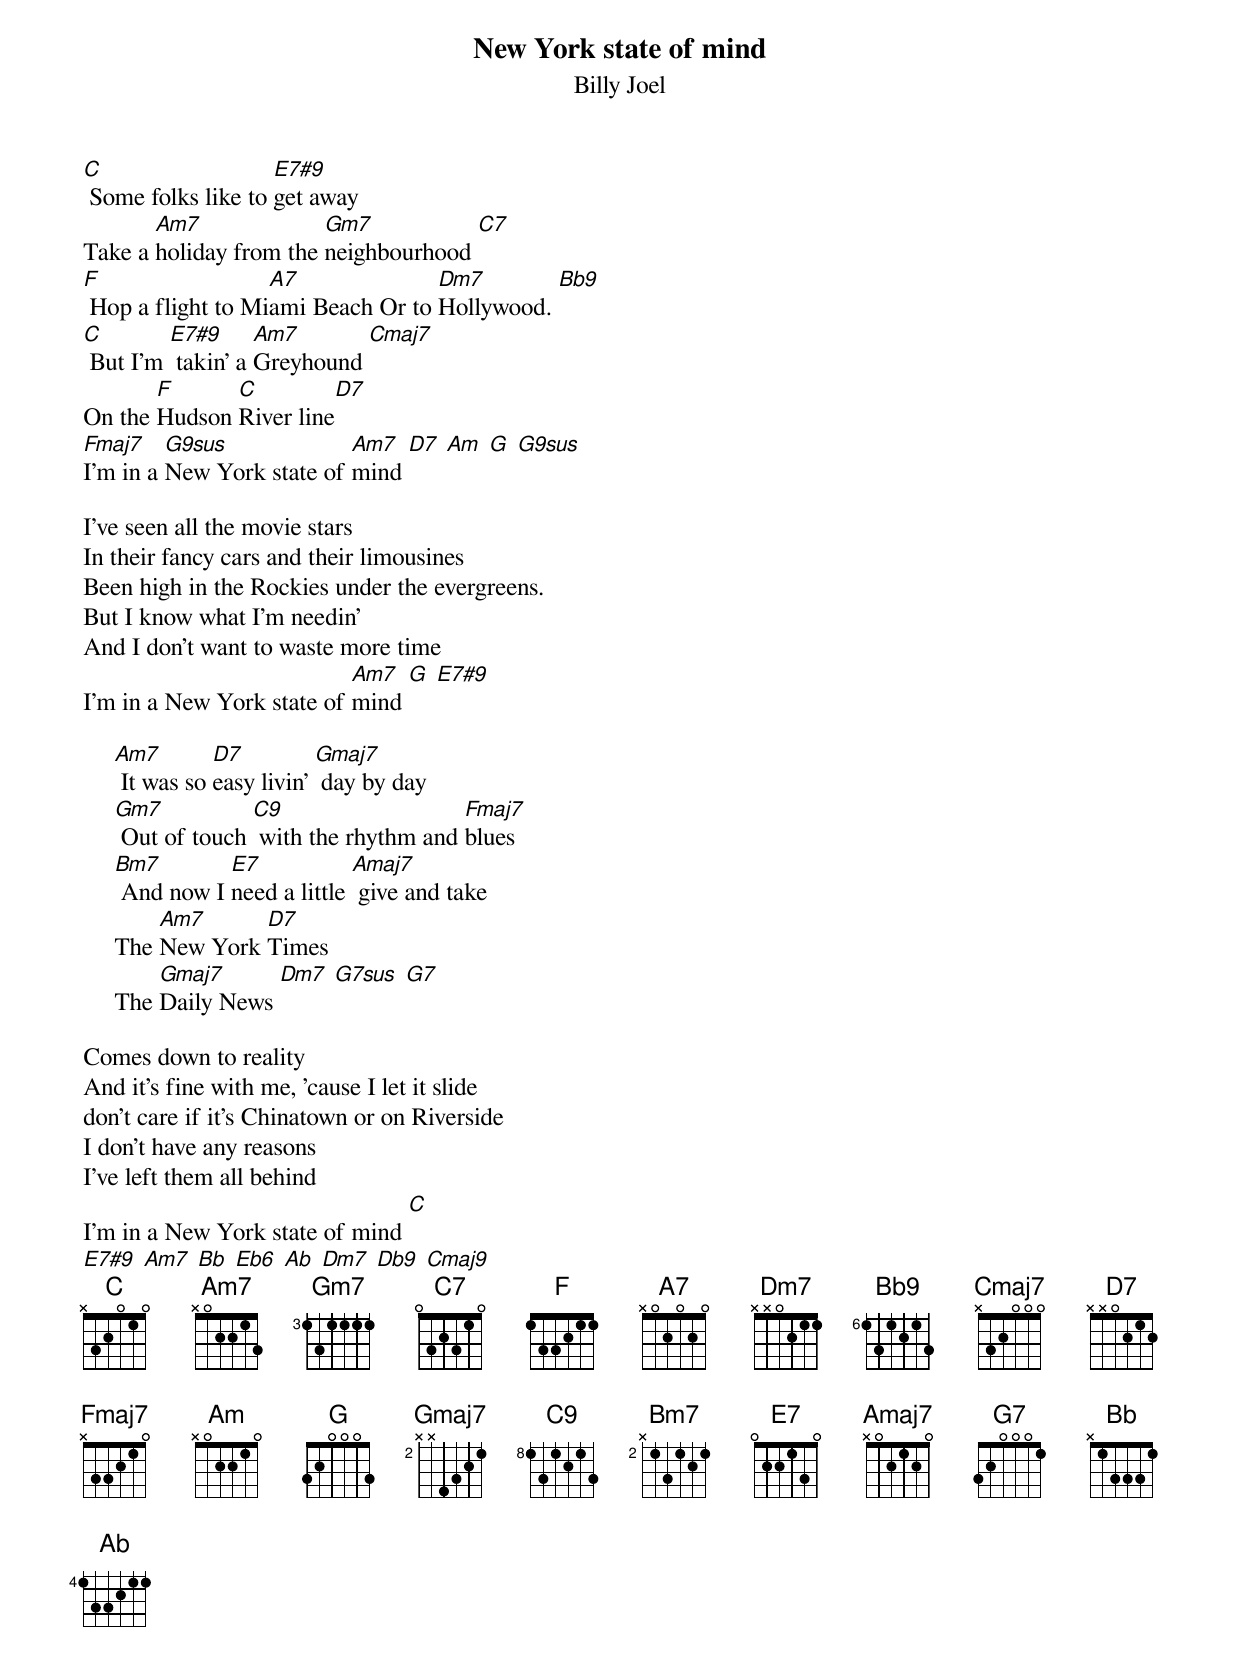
{t:New York state of mind}
{st: Billy Joel}

[C] Some folks like to [E7#9]get away
Take a [Am7]holiday from the [Gm7]neighbourhood [C7]
[F] Hop a flight to Mi[A7]ami Beach Or to [Dm7]Hollywood. [Bb9]
[C] But I'm [E7#9] takin' a [Am7]Greyhound [Cmaj7]
On the [F]Hudson [C]River line[D7]
[Fmaj7]I'm in a [G9sus]New York state of [Am7]mind [D7] [Am] [G] [G9sus]

I've seen all the movie stars
In their fancy cars and their limousines
Been high in the Rockies under the evergreens.
But I know what I'm needin'
And I don't want to waste more time
I'm in a New York state of [Am7]mind [G] [E7#9]

     [Am7] It was so [D7]easy livin' [Gmaj7] day by day
     [Gm7] Out of touch [C9] with the rhythm and [Fmaj7]blues
     [Bm7] And now I [E7]need a little [Amaj7] give and take
     The [Am7]New York [D7]Times
     The [Gmaj7]Daily News [Dm7] [G7sus] [G7]

Comes down to reality
And it's fine with me, 'cause I let it slide
don't care if it's Chinatown or on Riverside
I don't have any reasons
I've left them all behind
I'm in a New York state of mind [C]
[E7#9] [Am7] [Bb] [Eb6] [Ab] [Dm7] [Db9] [Cmaj9]
